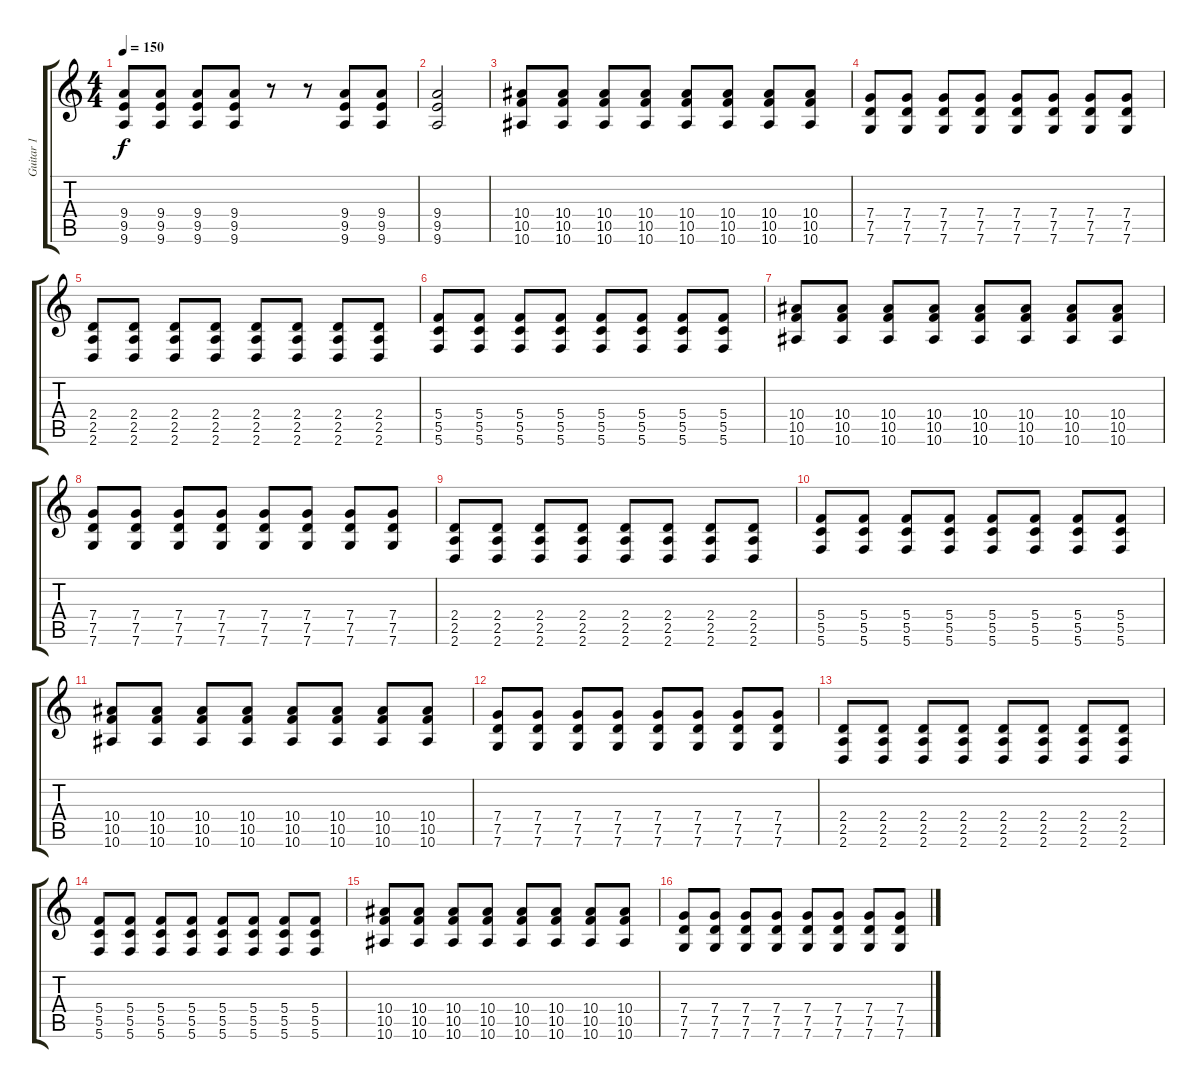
\track ("Guitar 1" "Guitar 1") {instrument overdrivenguitar}
\staff {score tabs}
\tuning (D4 A3 F3 C3 G2 C2) {hide}
\ts (4 4)
\tempo 150
\clef g2
\ks c
(9.4 9.5 9.6).8{dy f} (9.4 9.5 9.6).8 (9.4 9.5 9.6).8 (9.4 9.5 9.6).8 r.8 r.8 (9.4 9.5 9.6).8 (9.4 9.5 9.6).8 |
(9.4 9.5 9.6).2 |
(10.4 10.5 10.6).8 (10.4 10.5 10.6).8 (10.4 10.5 10.6).8 (10.4 10.5 10.6).8 (10.4 10.5 10.6).8 (10.4 10.5 10.6).8 (10.4 10.5 10.6).8 (10.4 10.5 10.6).8 |
(7.4 7.5 7.6).8 (7.4 7.5 7.6).8 (7.4 7.5 7.6).8 (7.4 7.5 7.6).8 (7.4 7.5 7.6).8 (7.4 7.5 7.6).8 (7.4 7.5 7.6).8 (7.4 7.5 7.6).8 |
(2.4 2.5 2.6).8 (2.4 2.5 2.6).8 (2.4 2.5 2.6).8 (2.4 2.5 2.6).8 (2.4 2.5 2.6).8 (2.4 2.5 2.6).8 (2.4 2.5 2.6).8 (2.4 2.5 2.6).8 |
(5.4 5.5 5.6).8 (5.4 5.5 5.6).8 (5.4 5.5 5.6).8 (5.4 5.5 5.6).8 (5.4 5.5 5.6).8 (5.4 5.5 5.6).8 (5.4 5.5 5.6).8 (5.4 5.5 5.6).8 |
(10.4 10.5 10.6).8 (10.4 10.5 10.6).8 (10.4 10.5 10.6).8 (10.4 10.5 10.6).8 (10.4 10.5 10.6).8 (10.4 10.5 10.6).8 (10.4 10.5 10.6).8 (10.4 10.5 10.6).8 |
(7.4 7.5 7.6).8 (7.4 7.5 7.6).8 (7.4 7.5 7.6).8 (7.4 7.5 7.6).8 (7.4 7.5 7.6).8 (7.4 7.5 7.6).8 (7.4 7.5 7.6).8 (7.4 7.5 7.6).8 |
(2.4 2.5 2.6).8 (2.4 2.5 2.6).8 (2.4 2.5 2.6).8 (2.4 2.5 2.6).8 (2.4 2.5 2.6).8 (2.4 2.5 2.6).8 (2.4 2.5 2.6).8 (2.4 2.5 2.6).8 |
(5.4 5.5 5.6).8 (5.4 5.5 5.6).8 (5.4 5.5 5.6).8 (5.4 5.5 5.6).8 (5.4 5.5 5.6).8 (5.4 5.5 5.6).8 (5.4 5.5 5.6).8 (5.4 5.5 5.6).8 |
(10.4 10.5 10.6).8 (10.4 10.5 10.6).8 (10.4 10.5 10.6).8 (10.4 10.5 10.6).8 (10.4 10.5 10.6).8 (10.4 10.5 10.6).8 (10.4 10.5 10.6).8 (10.4 10.5 10.6).8 |
(7.4 7.5 7.6).8 (7.4 7.5 7.6).8 (7.4 7.5 7.6).8 (7.4 7.5 7.6).8 (7.4 7.5 7.6).8 (7.4 7.5 7.6).8 (7.4 7.5 7.6).8 (7.4 7.5 7.6).8 |
(2.4 2.5 2.6).8 (2.4 2.5 2.6).8 (2.4 2.5 2.6).8 (2.4 2.5 2.6).8 (2.4 2.5 2.6).8 (2.4 2.5 2.6).8 (2.4 2.5 2.6).8 (2.4 2.5 2.6).8 |
(5.4 5.5 5.6).8 (5.4 5.5 5.6).8 (5.4 5.5 5.6).8 (5.4 5.5 5.6).8 (5.4 5.5 5.6).8 (5.4 5.5 5.6).8 (5.4 5.5 5.6).8 (5.4 5.5 5.6).8 |
(10.4 10.5 10.6).8 (10.4 10.5 10.6).8 (10.4 10.5 10.6).8 (10.4 10.5 10.6).8 (10.4 10.5 10.6).8 (10.4 10.5 10.6).8 (10.4 10.5 10.6).8 (10.4 10.5 10.6).8 |
(7.4 7.5 7.6).8 (7.4 7.5 7.6).8 (7.4 7.5 7.6).8 (7.4 7.5 7.6).8 (7.4 7.5 7.6).8 (7.4 7.5 7.6).8 (7.4 7.5 7.6).8 (7.4 7.5 7.6).8
